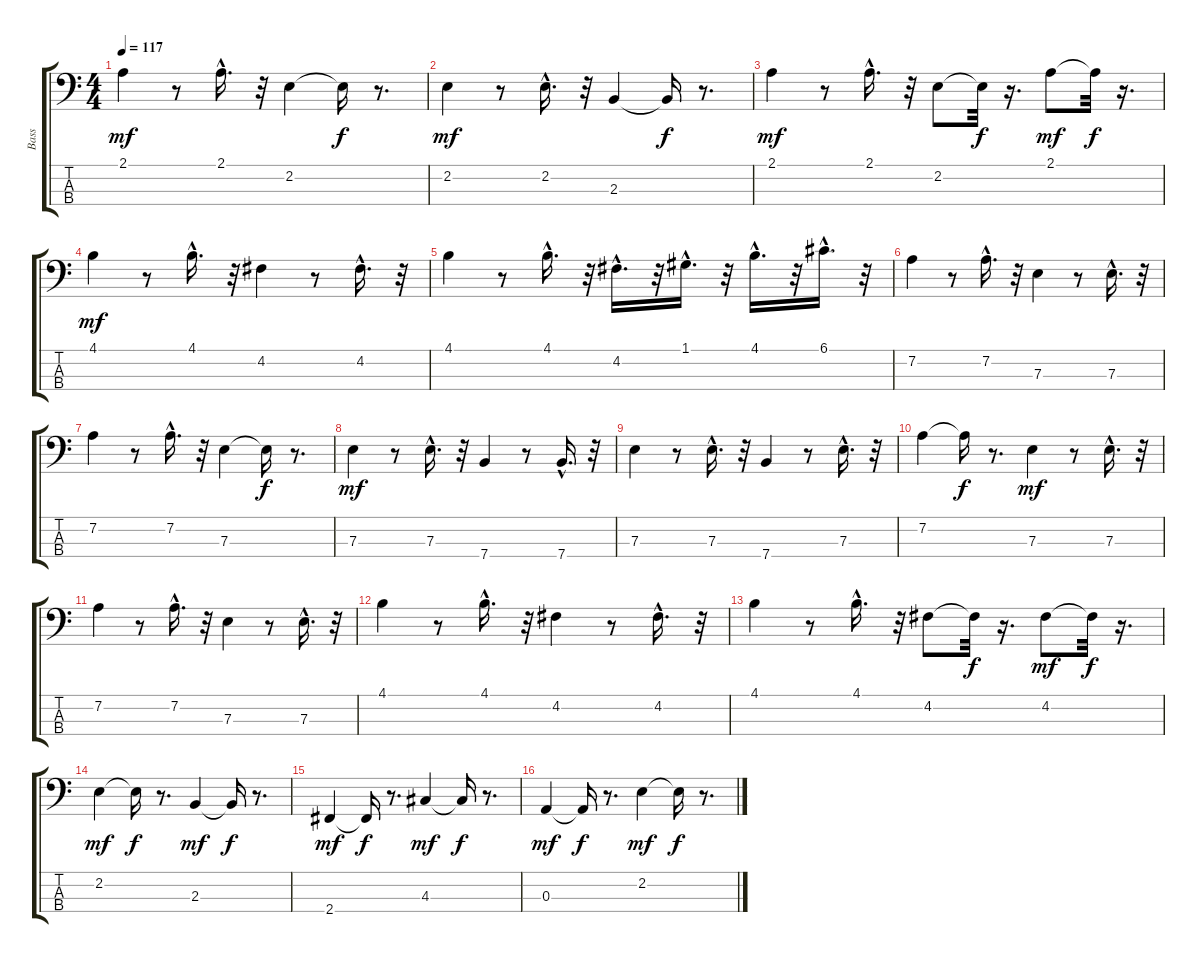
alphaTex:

\track ("Bass" "Bass") {instrument electricbasspick}
\staff {score tabs}
\tuning (G2 D2 A1 E1) {hide}
\ts (4 4)
\tempo 117
\clef f4
\ks c
2.1.4{dy mf} r.8 2.1{hac}.16{d} r.32 2.2.4 2.2{t}.16{dy f} r.8{d} |
2.2.4{dy mf} r.8 2.2{hac}.16{d} r.32 2.3.4 2.3{t}.16{dy f} r.8{d} |
2.1.4{dy mf} r.8 2.1{hac}.16{d} r.32 2.2.8 2.2{t}.32{dy f} r.16{d} 2.1.8{dy mf} 2.1{t}.32{dy f} r.16{d} |
4.1.4{dy mf} r.8 4.1{hac}.16{d} r.32 4.2.4 r.8 4.2{hac}.16{d} r.32 |
4.1.4 r.8 4.1{hac}.16{d} r.32 4.2{hac}.16{d} r.32 1.1{hac}.16{d} r.32 4.1{hac}.16{d} r.32 6.1{hac}.16{d} r.32 |
7.2.4 r.8 7.2{hac}.16{d} r.32 7.3.4 r.8 7.3{hac}.16{d} r.32 |
7.2.4 r.8 7.2{hac}.16{d} r.32 7.3.4 7.3{t}.16{dy f} r.8{d} |
7.3.4{dy mf} r.8 7.3{hac}.16{d} r.32 7.4.4 r.8 7.4{hac}.16{d} r.32 |
7.3.4 r.8 7.3{hac}.16{d} r.32 7.4.4 r.8 7.3{hac}.16{d} r.32 |
7.2.4 7.2{t}.16{dy f} r.8{d} 7.3.4{dy mf} r.8 7.3{hac}.16{d} r.32 |
7.2.4 r.8 7.2{hac}.16{d} r.32 7.3.4 r.8 7.3{hac}.16{d} r.32 |
4.1.4 r.8 4.1{hac}.16{d} r.32 4.2.4 r.8 4.2{hac}.16{d} r.32 |
4.1.4 r.8 4.1{hac}.16{d} r.32 4.2.8 4.2{t}.32{dy f} r.16{d} 4.2.8{dy mf} 4.2{t}.32{dy f} r.16{d} |
2.2.4{dy mf} 2.2{t}.16{dy f} r.8{d} 2.3.4{dy mf} 2.3{t}.16{dy f} r.8{d} |
2.4.4{dy mf} 2.4{t}.16{dy f} r.8{d} 4.3.4{dy mf} 4.3{t}.16{dy f} r.8{d} |
0.3.4{dy mf} 0.3{t}.16{dy f} r.8{d} 2.2.4{dy mf} 2.2{t}.16{dy f} r.8{d}
